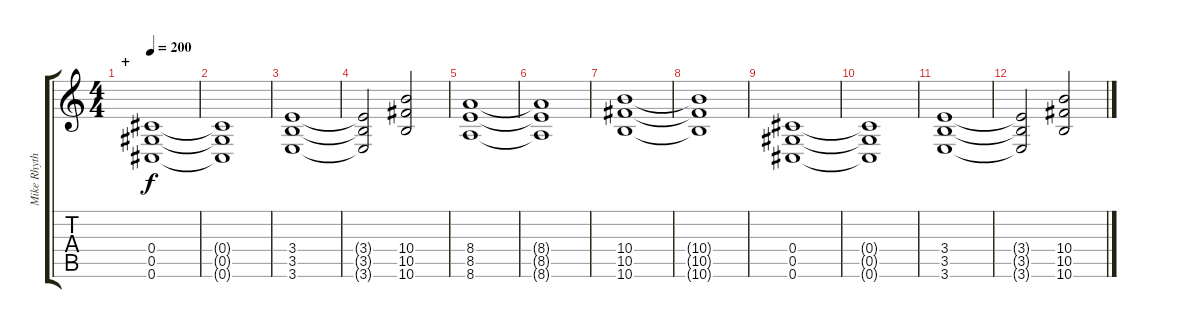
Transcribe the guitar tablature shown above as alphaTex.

\track ("Mike Rhythm" "Mike Rhyth") {instrument distortionguitar}
\staff {score tabs}
\tuning (Eb4 Bb3 Gb3 Db3 Ab2 Db2) {hide}
\ts (4 4)
\section ("" "+")
\tempo 200
\clef g2
\ks c
(0.4 0.5 0.6).1{dy f} |
(0.4{t} 0.5{t} 0.6{t}).1 |
(3.4 3.5 3.6).1 |
(3.4{t} 3.5{t} 3.6{t}).2 (10.4 10.5 10.6).2 |
(8.4 8.5 8.6).1 |
(8.4{t} 8.5{t} 8.6{t}).1 |
(10.4 10.5 10.6).1 |
(10.4{t} 10.5{t} 10.6{t}).1 |
(0.4 0.5 0.6).1 |
(0.4{t} 0.5{t} 0.6{t}).1 |
(3.4 3.5 3.6).1 |
(3.4{t} 3.5{t} 3.6{t}).2 (10.4 10.5 10.6).2
